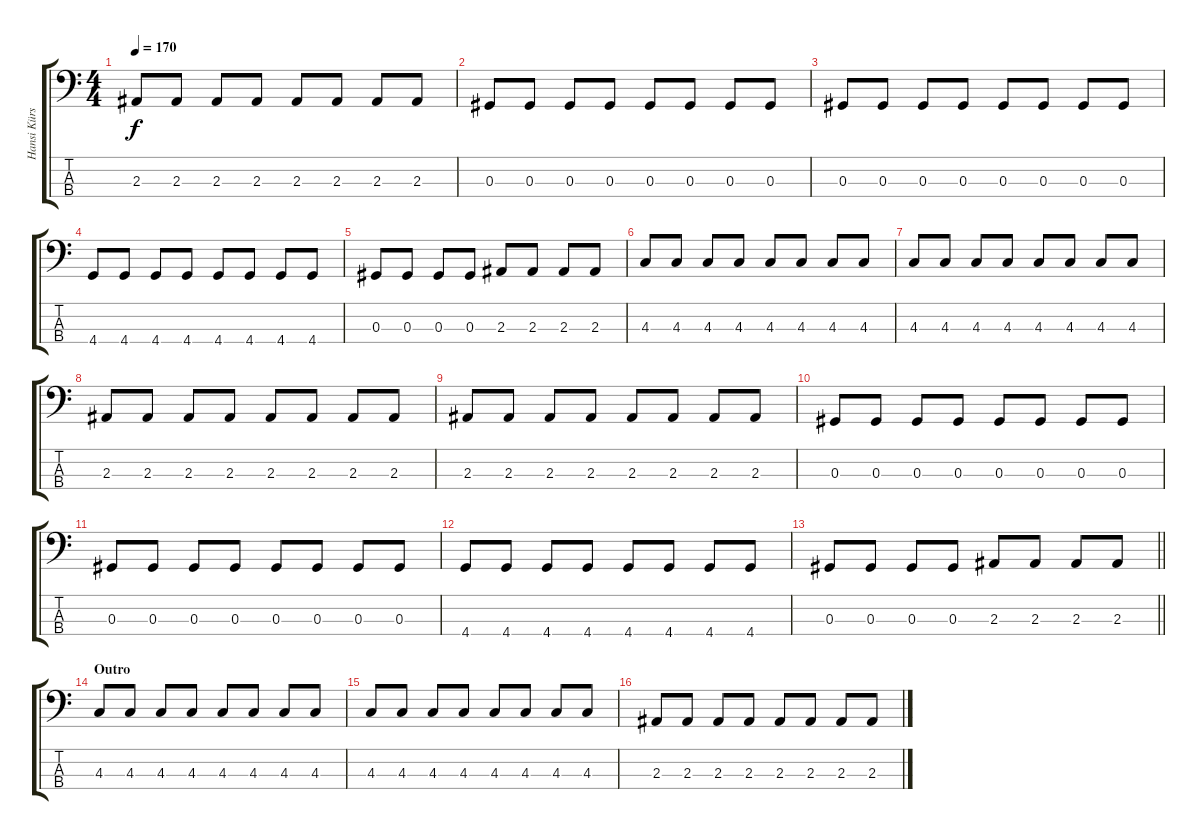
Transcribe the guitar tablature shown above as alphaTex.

\track ("Hansi Kürsch" "Hansi Kürs") {instrument electricbasspick}
\staff {score tabs}
\tuning (Gb2 Db2 Ab1 Eb1) {hide}
\ts (4 4)
\tempo 170
\clef f4
\ks c
2.3.8{dy f} 2.3.8 2.3.8 2.3.8 2.3.8 2.3.8 2.3.8 2.3.8 |
0.3.8 0.3.8 0.3.8 0.3.8 0.3.8 0.3.8 0.3.8 0.3.8 |
0.3.8 0.3.8 0.3.8 0.3.8 0.3.8 0.3.8 0.3.8 0.3.8 |
4.4.8 4.4.8 4.4.8 4.4.8 4.4.8 4.4.8 4.4.8 4.4.8 |
0.3.8 0.3.8 0.3.8 0.3.8 2.3.8 2.3.8 2.3.8 2.3.8 |
4.3.8 4.3.8 4.3.8 4.3.8 4.3.8 4.3.8 4.3.8 4.3.8 |
4.3.8 4.3.8 4.3.8 4.3.8 4.3.8 4.3.8 4.3.8 4.3.8 |
2.3.8 2.3.8 2.3.8 2.3.8 2.3.8 2.3.8 2.3.8 2.3.8 |
2.3.8 2.3.8 2.3.8 2.3.8 2.3.8 2.3.8 2.3.8 2.3.8 |
0.3.8 0.3.8 0.3.8 0.3.8 0.3.8 0.3.8 0.3.8 0.3.8 |
0.3.8 0.3.8 0.3.8 0.3.8 0.3.8 0.3.8 0.3.8 0.3.8 |
4.4.8 4.4.8 4.4.8 4.4.8 4.4.8 4.4.8 4.4.8 4.4.8 |
\barLineRight lightlight
0.3.8 0.3.8 0.3.8 0.3.8 2.3.8 2.3.8 2.3.8 2.3.8 |
\section ("" "Outro")
4.3.8 4.3.8 4.3.8 4.3.8 4.3.8 4.3.8 4.3.8 4.3.8 |
4.3.8 4.3.8 4.3.8 4.3.8 4.3.8 4.3.8 4.3.8 4.3.8 |
2.3.8 2.3.8 2.3.8 2.3.8 2.3.8 2.3.8 2.3.8 2.3.8
